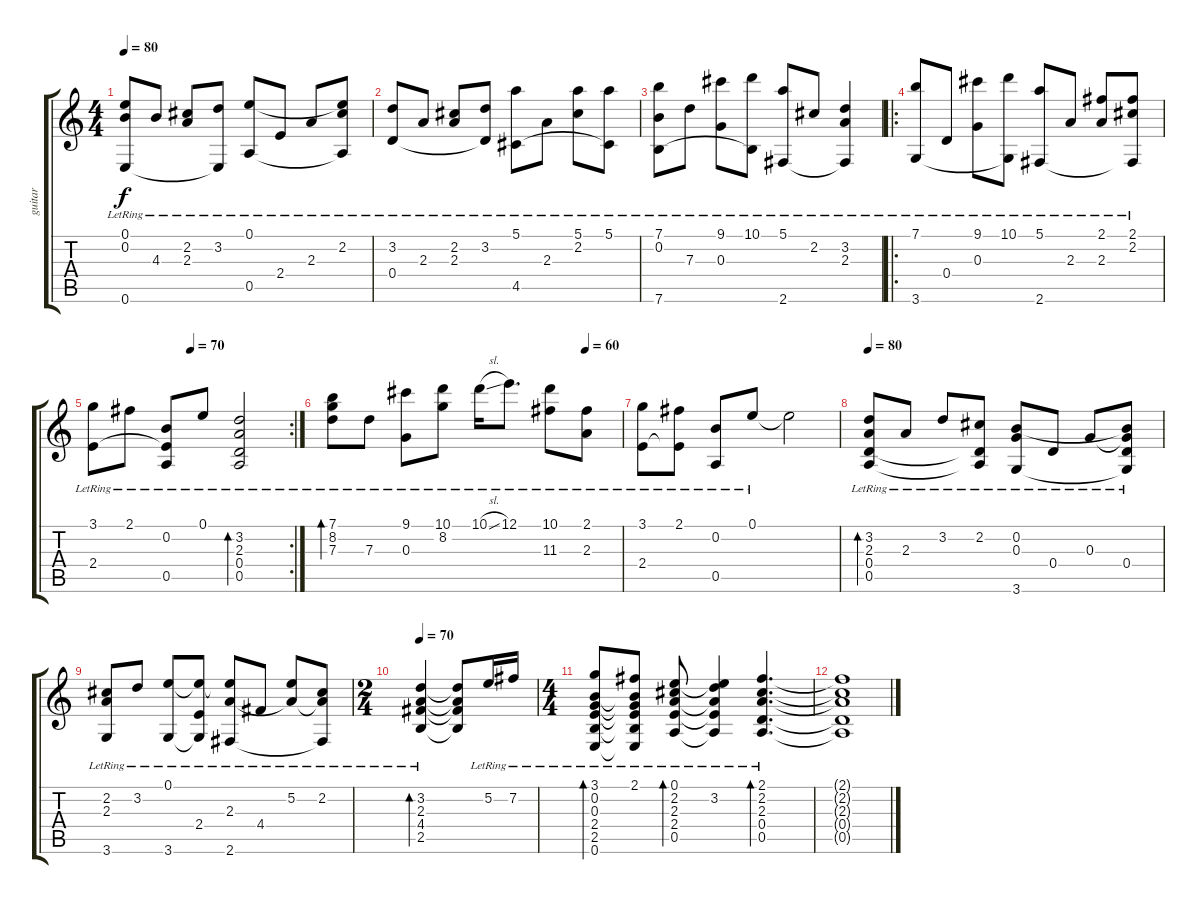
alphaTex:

\track ("guitar" "guitar") {instrument acousticguitarsteel}
\staff {score tabs}
\tuning (E4 B3 G3 D3 A2 E2) {hide}
\ts (4 4)
\tempo 80
\clef g2
\ks c
(0.1{lr} 0.2{lr} 0.6{lr}).8{dy f} 4.3{lr}.8 (2.2{lr} 2.3{lr}).8 (3.2{lr} 0.6{t}).8 (0.1{lr} 0.5{lr}).8 2.4{lr}.8 2.3{lr}.8 (0.1{t} 2.2{lr} 0.5{t}).8 |
(3.2{lr} 0.4{lr}).8 2.3{lr}.8 (2.2{lr} 2.3).8 (3.2{lr} 0.4{t}).8 (5.1{lr} 4.5{lr}).8 2.3{lr}.8 (5.1{lr} 2.2{lr}).8 (5.1{lr} 4.5{t}).8 |
(7.1{lr} 0.2{lr} 7.6{lr}).8 7.3{lr}.8 (9.1{lr} 0.3{lr}).8 (10.1{lr} 7.6{t}).8 (5.1{lr} 2.6{lr}).8 2.2{lr}.8 (3.2{lr} 2.3{lr} 2.6{t}).4 |
\ro
(7.1{lr} 3.6{lr}).8 0.4{lr}.8 (9.1{lr} 0.3{lr}).8 (10.1{lr} 3.6{t}).8 (5.1{lr} 2.6{lr}).8 2.3{lr}.8 (2.1{lr} 2.3{lr}).8 (2.1{lr} 2.2{lr} 2.6{t}).8 |
\rc 2
\tempo (70 0.5)
(3.1{lr} 2.4{lr}).8 2.1{lr}.8 (0.2{lr} 2.4{t} 0.5{lr}).8 0.1{lr}.8 (3.2{lr} 2.3{lr} 0.4{lr} 0.5).2{bd 240} |
\tempo (60 0.875)
(7.1{lr} 8.2{lr} 7.3{lr}).8{bd 240} 7.3{lr}.8 (9.1{lr} 0.3{lr}).8 (10.1{lr} 8.2).8 10.1{sl lr}.16 12.1{lr}.8{d} (10.1{lr} 11.3{lr}).8 (2.1{lr} 2.3{lr}).8 |
(3.1{lr} 2.4{lr}).8 (2.1{lr} 2.4{t}).8 (0.2{lr} 0.5{lr}).8 0.1{lr}.8 0.1{t}.2 |
\tempo 80
(3.2{lr} 2.3{lr} 0.4{lr} 0.5{lr}).8{bd 120} 2.3{lr}.8 3.2{lr}.8 (2.2{lr} 0.4{t} 0.5{t}).8 (0.2{lr} 0.3{lr} 3.6{lr}).8 0.4{lr}.8 0.3{lr}.8 (0.2{t} 0.3{t} 0.4{lr} 3.6{t}).8 |
(2.2{lr} 2.3{lr} 3.6{lr}).8 3.2{lr}.8 (0.1{lr} 3.6).8 (0.1{t} 2.4{lr} 3.6{t}).8 (0.1{t} 2.3{lr} 2.6{lr}).8 4.4{lr}.8 (5.2{lr} 2.3{t}).8 (2.2{lr} 2.3{t} 2.6{t}).8 |
\ts (2 4)
\tempo 70
(3.2{lr} 2.3{lr} 4.4{lr} 2.5{lr}).4{bd 240} (3.2{t} 2.3{t} 4.4{t} 2.5{t}).8 5.2{lr}.16 7.2{lr}.16 |
\ts (4 4)
(3.1{lr} 0.2{lr} 0.3{lr} 2.4{lr} 2.5{lr} 0.6{lr}).8{bd 120} (2.1{lr} 0.2{t} 0.3{t} 2.4{t} 2.5{t} 0.6{t}).8 (0.1{lr} 2.2{lr} 2.3{lr} 2.4{lr} 0.5{lr}).8{bd 120} (0.1{t} 3.2{lr} 2.3{t} 2.4{t} 0.5{t}).4 (2.1{lr} 2.2{lr} 2.3{lr} 0.4{lr} 0.5{lr}).4{d bd 240} |
(2.1{t} 2.2{t} 2.3{t} 0.4{t} 0.5{t}).1
